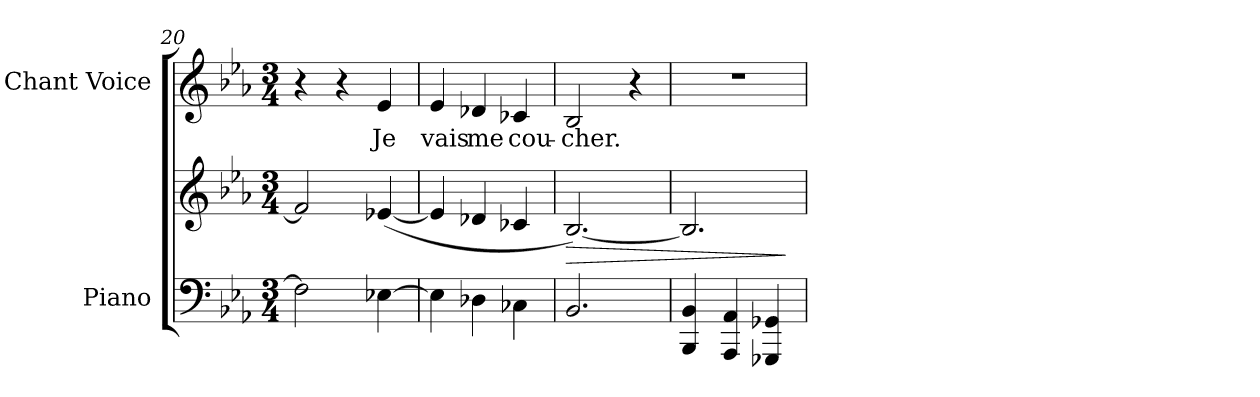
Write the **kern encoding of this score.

**kern	**kern	**dynam	**kern	**text
*part2	*part2	*part2	*part1	*part1
*staff3	*staff2	*staff2/3	*staff1	*staff1
*I"Piano	*	*	*I"Chant Voice	*
*I'Pno	*	*	*	*
*clefF4	*clefG2	*	*clefG2	*
*k[b-e-a-]	*k[b-e-a-]	*	*k[b-e-a-]	*
*M3/4	*M3/4	*	*M3/4	*
=20	=20	=20	=20	=20
2F\]	2f/]	.	4r	.
.	.	.	4r	.
[4E-X\	([4e-X/	.	4e-/	Je
=21	=21	=21	=21	=21
4E-\]	4e-/]	.	4e-/	vais
4D-X\	4d-X/	.	4d-X/	me
4C-X\	4c-X/	.	4c-X/	cou-
=22	=22	=22	=22	=22
!	!	!LO:HP:b	!	!
2.BB-/	[2.B-/)	>	2B-/	-cher.
.	.	.	4r	.
=23	=23	=23	=23	=23
4BBB-/ 4BB-/	2.B-/]	.	2.r	.
4AAA-/ 4AA-/	.	.	.	.
4GGG-X/ 4GG-X/	.	.	.	.
.	.	]	.	.
=	=	=	=	=
*-	*-	*-	*-	*-
